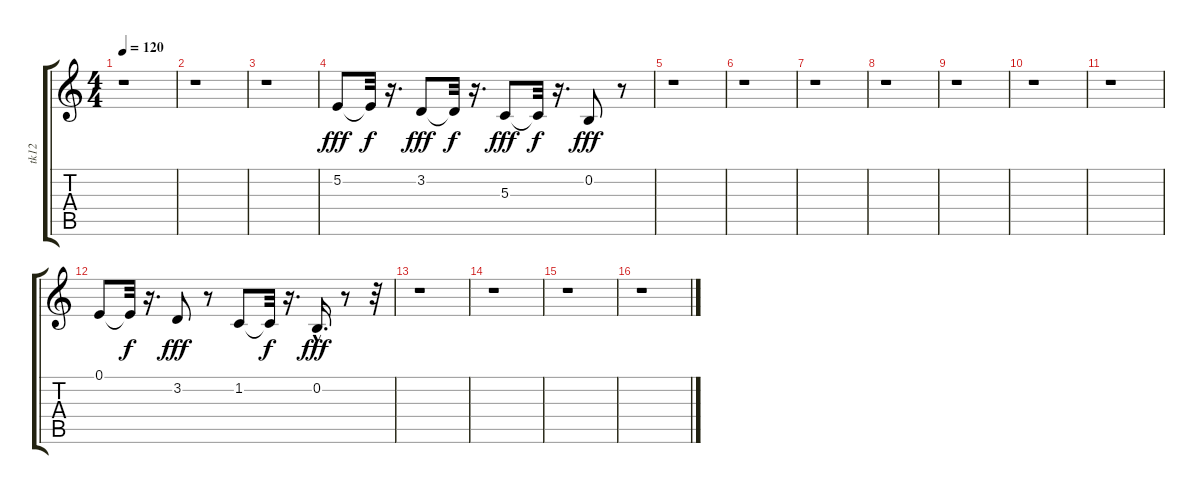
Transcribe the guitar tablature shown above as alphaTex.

\track ("tk12" "tk12") {instrument tuba}
\staff {score tabs}
\tuning (E4 B3 G3 D3 A2 E2) {hide}
\ts (4 4)
\tempo 120
\clef g2
\ks c
r.1{dy fff} |
r.1 |
r.1 |
5.2.8{balance 8 instrument tuba} 5.2{t}.32{dy f} r.16{d} 3.2.8{dy fff} 3.2{t}.32{dy f} r.16{d} 5.3.8{dy fff} 5.3{t}.32{dy f} r.16{d} 0.2.8{dy fff} r.8 |
r.1 |
r.1 |
r.1 |
r.1 |
r.1 |
r.1 |
r.1 |
0.1.8 0.1{t}.32{dy f} r.16{d} 3.2.8{dy fff} r.8 1.2.8 1.2{t}.32{dy f} r.16{d} 0.2{hac}.16{d dy fff} r.8 r.32 |
r.1 |
r.1 |
r.1 |
r.1
